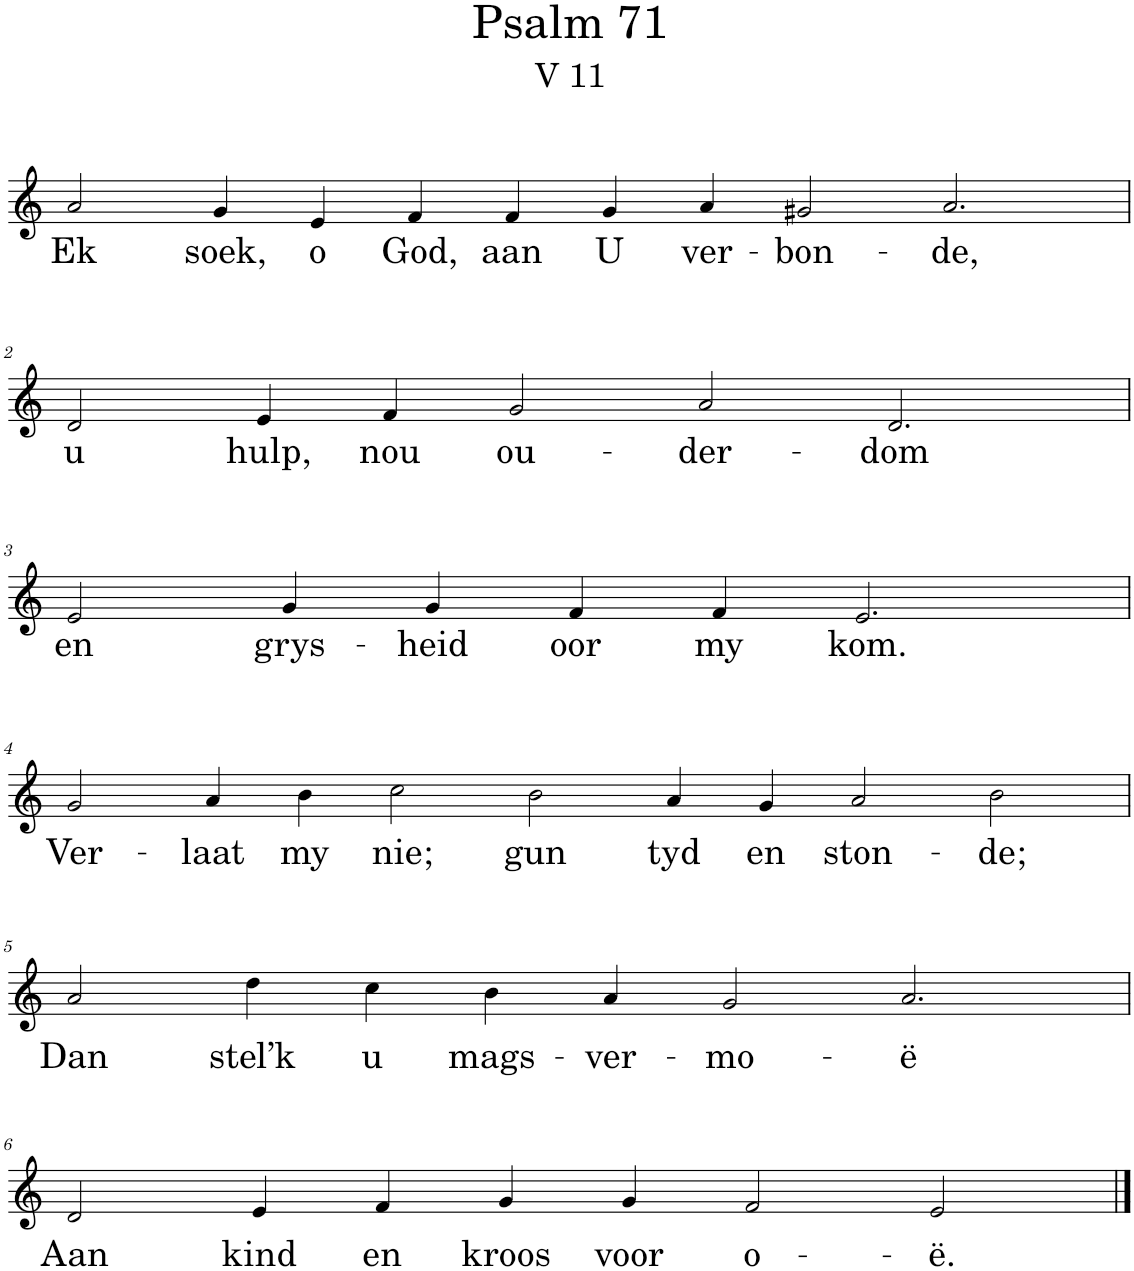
**kern	**text
*part1	*part1
*staff1	*staff1
*I"Pipe Organ	*
*I'Org.	*
*clefG2	*
*k[]	*
*M14/4	*
=1	=1
!	!LO:LY:b
2a/	Ek
!	!LO:LY:b
4g/	soek,
!	!LO:LY:b
4e/	o
!	!LO:LY:b
4f/	God,
!	!LO:LY:b
4f/	aan
!	!LO:LY:b
4g/	U
!	!LO:LY:b
4a/	ver-
!	!LO:LY:b
2g#X/	-bon-
!	!LO:LY:b
2.a/	-de,
!!LO:LB:g=z
=2	=2
*M12/4	*
!	!LO:LY:b
2d/	u
!	!LO:LY:b
4e/	hulp,
!	!LO:LY:b
4f/	nou
!	!LO:LY:b
2g/	ou-
!	!LO:LY:b
2a/	-der-
!	!LO:LY:b
2.d/	-dom
!!LO:LB:g=z
=3	=3
!	!LO:LY:b
2e/	en
!	!LO:LY:b
4g/	grys-
!	!LO:LY:b
4g/	-heid
!	!LO:LY:b
4f/	oor
!	!LO:LY:b
4f/	my
!	!LO:LY:b
2.e/	kom.
!!LO:LB:g=z
=4	=4
*M14/4	*
!	!LO:LY:b
2g/	Ver-
!	!LO:LY:b
4a/	-laat
!	!LO:LY:b
4b\	my
!	!LO:LY:b
2cc\	nie;
!	!LO:LY:b
2b\	gun
!	!LO:LY:b
4a/	tyd
!	!LO:LY:b
4g/	en
!	!LO:LY:b
2a/	ston-
!	!LO:LY:b
2b\	-de;
!!LO:LB:g=z
=5	=5
!	!LO:LY:b
2a/	Dan
!	!LO:LY:b
4dd\	stel’k
!	!LO:LY:b
4cc\	u
!	!LO:LY:b
4b\	mags-
!	!LO:LY:b
4a/	-ver-
!	!LO:LY:b
2g/	-mo-
!	!LO:LY:b
2.a/	-ë
!!LO:LB:g=z
=6	=6
!	!LO:LY:b
2d/	Aan
!	!LO:LY:b
4e/	kind
!	!LO:LY:b
4f/	en
!	!LO:LY:b
4g/	kroos
!	!LO:LY:b
4g/	voor
!	!LO:LY:b
2f/	o-
!	!LO:LY:b
2e/	-ë.
==	==
*-	*-
